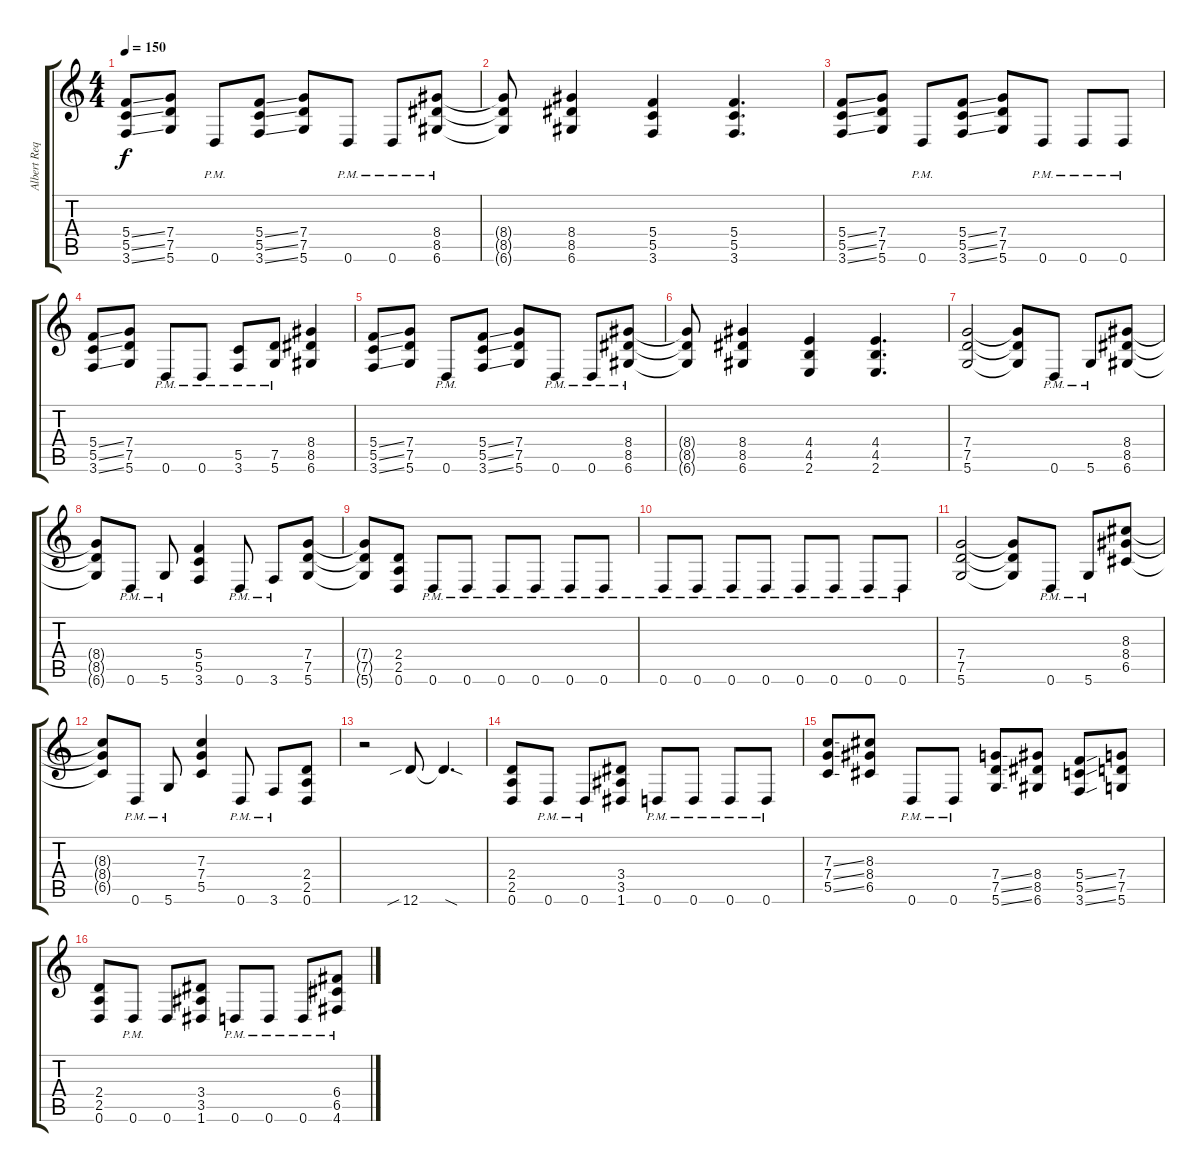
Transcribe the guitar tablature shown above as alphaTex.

\track ("Albert Requena" "Albert Req") {instrument distortionguitar}
\staff {score tabs}
\tuning (D4 A3 F3 C3 G2 D2) {hide}
\ts (4 4)
\tempo 150
\clef g2
\ks c
(5.4{ss} 5.5{ss} 3.6{ss}).8{dy f} (7.4 7.5 5.6).8 0.6{pm}.8 (5.4{ss} 5.5{ss} 3.6{ss}).8 (7.4 7.5 5.6).8 0.6{pm}.8 0.6{pm}.8 (8.4 8.5 6.6{pm}).8 |
(8.4{t} 8.5{t} 6.6{t}).8 (8.4 8.5 6.6).4 (5.4 5.5 3.6).4 (5.4 5.5 3.6).4{d} |
(5.4{ss} 5.5{ss} 3.6{ss}).8 (7.4 7.5 5.6).8 0.6{pm}.8 (5.4{ss} 5.5{ss} 3.6{ss}).8 (7.4 7.5 5.6).8 0.6{pm}.8 0.6{pm}.8 0.6{pm}.8 |
(5.4{ss} 5.5{ss} 3.6{ss}).8 (7.4 7.5 5.6).8 0.6{pm}.8 0.6{pm}.8 (5.5{pm} 3.6{pm}).8 (7.5{pm} 5.6{pm}).8 (8.4 8.5 6.6).4 |
(5.4{ss} 5.5{ss} 3.6{ss}).8 (7.4 7.5 5.6).8 0.6{pm}.8 (5.4{ss} 5.5{ss} 3.6{ss}).8 (7.4 7.5 5.6).8 0.6{pm}.8 0.6{pm}.8 (8.4 8.5 6.6{pm}).8 |
(8.4{t} 8.5{t} 6.6{t}).8 (8.4 8.5 6.6).4 (4.4 4.5 2.6).4 (4.4 4.5 2.6).4{d} |
(7.4 7.5 5.6).2 (7.4{t} 7.5{t} 5.6{t}).8 0.6{pm}.8 5.6{pm}.8 (8.4 8.5 6.6).8 |
(8.4{t} 8.5{t} 6.6{t}).8 0.6{pm}.8 5.6{pm}.8 (5.4 5.5 3.6).4 0.6{pm}.8 3.6{pm}.8 (7.4 7.5 5.6).8 |
(7.4{t} 7.5{t} 5.6{t}).8 (2.4 2.5 0.6).8 0.6{pm}.8 0.6{pm}.8 0.6{pm}.8 0.6{pm}.8 0.6{pm}.8 0.6{pm}.8 |
0.6{pm}.8 0.6{pm}.8 0.6{pm}.8 0.6{pm}.8 0.6{pm}.8 0.6{pm}.8 0.6{pm}.8 0.6{pm}.8 |
(7.4 7.5 5.6).2 (7.4{t} 7.5{t} 5.6{t}).8 0.6{pm}.8 5.6{pm}.8 (8.3 8.4 6.5).8 |
(8.3{t} 8.4{t} 6.5{t}).8 0.6{pm}.8 5.6{pm}.8 (7.3 7.4 5.5).4 0.6{pm}.8 3.6{pm}.8 (2.4 2.5 0.6).8 |
r.2 12.6{sib}.8 12.6{sod t}.4{d} |
(2.4 2.5 0.6).8 0.6{pm}.8 0.6{pm}.8 (3.4 3.5 1.6).8 0.6{pm}.8 0.6{pm}.8 0.6{pm}.8 0.6{pm}.8 |
(7.3{ss} 7.4{ss} 5.5{ss}).8 (8.3 8.4 6.5).8 0.6{pm}.8 0.6{pm}.8 (7.4{ss} 7.5{ss} 5.6{ss}).8 (8.4 8.5 6.6).8 (5.4{ss} 5.5{ss} 3.6{ss}).8 (7.4 7.5 5.6).8 |
(2.4 2.5 0.6).8 0.6{pm}.8 0.6.8 (3.4 3.5 1.6).8 0.6{pm}.8 0.6{pm}.8 0.6{pm}.8 (6.4 6.5 4.6{pm}).8
